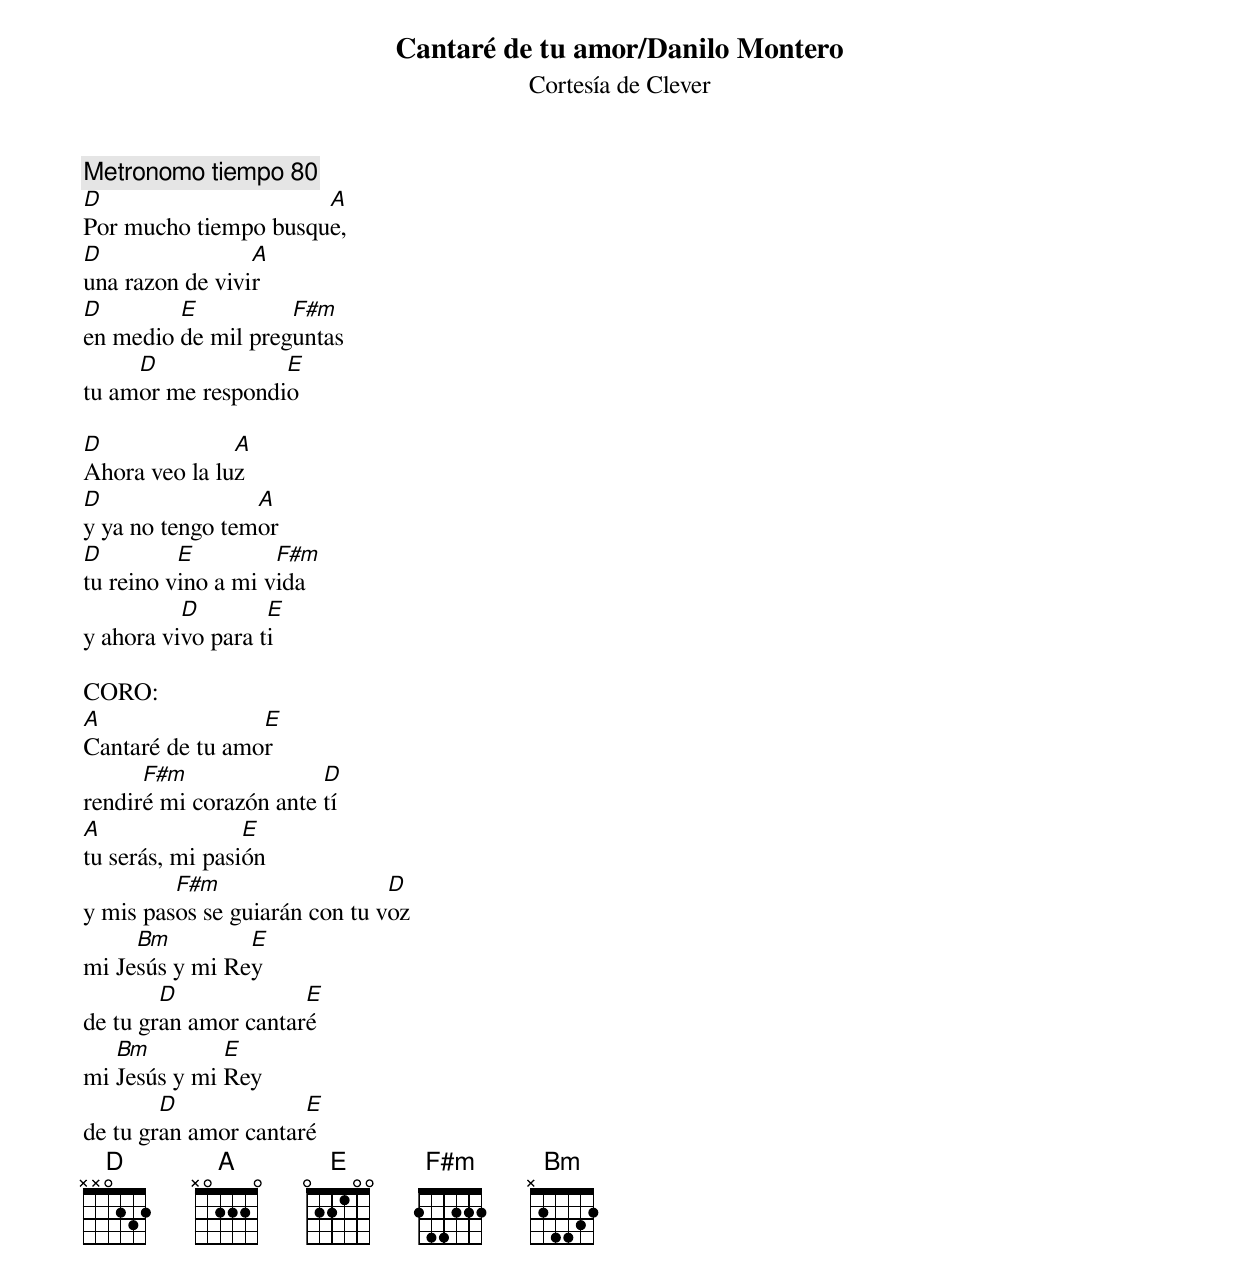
Cantaré de tu amor/Danilo Montero
Cortesía de Clever

Metronomo tiempo 80
D                     A
Por mucho tiempo busque,
D                A
una razon de vivir
D        E          F#m
en medio de mil preguntas
     D             E
tu amor me respondio

D              A
Ahora veo la luz
D                A
y ya no tengo temor
D         E         F#m
tu reino vino a mi vida
          D        E
y ahora vivo para ti

CORO:
A                E
Cantaré de tu amor
      F#m               D
rendiré mi corazón ante tí
A                E
tu serás, mi pasión
         F#m                   D
y mis pasos se guiarán con tu voz
     Bm         E
mi Jesús y mi Rey
        D             E
de tu gran amor cantaré
   Bm         E
mi Jesús y mi Rey
        D             E
de tu gran amor cantaré
